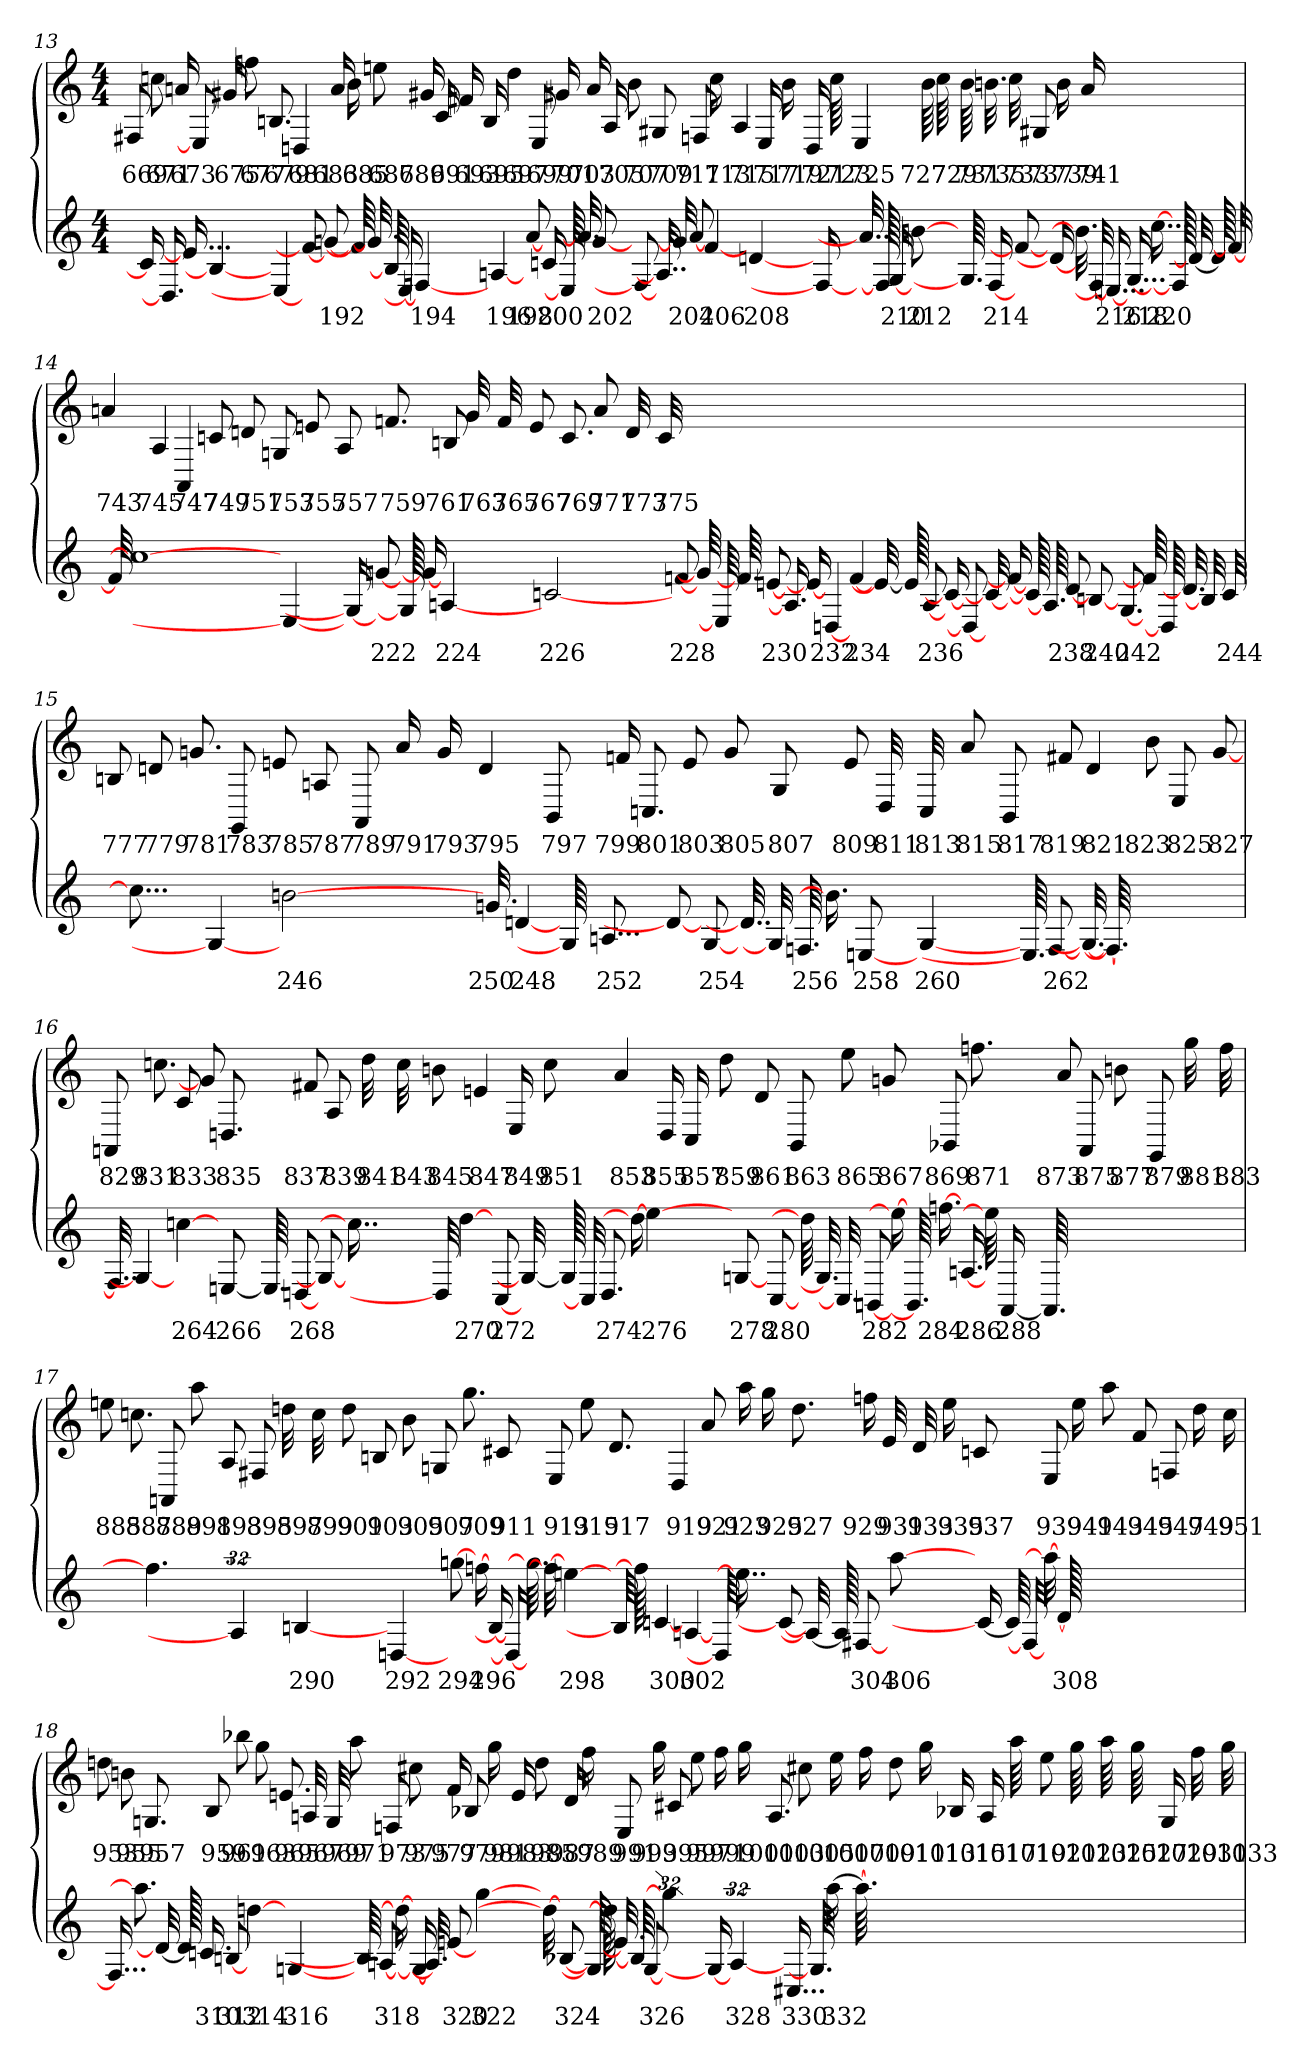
**kern	**text	**kern	**text
*part2	*part2	*part1	*part1
*staff2	*staff2	*staff1	*staff1
*clefG2	*	*clefG2	*
*M4/4	*	*M4/4	*
=13	=13	=13	=13
16...ryy	.	8F#X	669
16c]	.	.	.
.	.	8ccn	671
16.D]	.	.	.
.	.	16an	673
16...e]	.	.	.
.	.	8E]	.
4B-_	.	.	.
.	.	16g#X	675
.	.	8ffn	677
.	.	8.Bn	679
4E_	.	.	.
.	.	4Dn	681
8f_	.	.	.
[8gn	192	.	.
.	.	16a	683
.	.	16b	685
64f]	.	.	.
32.g]	.	.	.
.	.	8een	687
64B-]	.	.	.
16E_	.	.	.
[4Fn	194	.	.
.	.	16g#X	689
.	.	16c	691
.	.	16f#X	693
.	.	16B	695
[4An	196	.	.
.	.	4dd	697
[8a	198	.	.
.	.	8E	699
16cn	200	.	.
.	.	16g#X	701
128E]	.	.	.
32.a]	.	.	.
.	.	16a	703
[8g	202	.	.
.	.	16A	705
.	.	8b	707
8F_	.	.	.
.	.	8G#X	709
32..A]	.	.	.
32g]	.	.	.
[8a	204	.	.
.	.	8Fn	711
[4f	206	.	.
.	.	16cc	713
.	.	4A	715
[4dn	208	.	.
.	.	16E	717
.	.	16b	719
.	.	16D	721
16F_	.	.	.
.	.	64cc	723
.	.	4E	725
32..a]	.	.	.
128F]	.	.	.
[16G	210	.	.
[8bn	212	.	.
.	.	64b	727
.	.	64cc	729
64.G]	.	64b	731
.	.	32.bn	735
[16F	214	.	.
.	.	32cc	733
8f_	.	.	.
.	.	8G#X	737
16d_	.	.	.
.	.	16b	739
32.b]	.	.	.
.	.	16a	741
32F_	.	.	.
.	.	4..ryy	.
[16...En	216	.	.
[16...G	218	.	.
[16...cc	220	.	.
128F]	.	.	.
32d_	.	.	.
128d]	.	.	.
32f_	.	.	.
=14	=14	=14	=14
32ryy	.	4an	743
64f]	.	.	.
1cc_	.	.	.
.	.	4A	745
.	.	4AA	747
.	.	8cn	749
.	.	8dn	751
.	.	8Gn	753
4E_	.	.	.
.	.	8en	755
.	.	8A	757
16G_	.	.	.
[8gn	222	.	.
.	.	8.fn	759
128G]	.	.	.
16g_	.	.	.
[4An	224	.	.
.	.	8Bn	761
.	.	32g	763
.	.	32f	765
.	.	8e	767
[2cn	226	.	.
.	.	8.c	769
.	.	8a	771
.	.	32d	773
.	.	32c	775
.	.	0ryy	.
[8fn	228	.	.
64g]	.	.	.
64E]	.	.	.
64.f]	.	.	.
[8en	230	.	.
16.A]	.	.	.
16e_	.	.	.
[4Dn	232	.	.
[4f	234	.	.
32e_	.	.	.
128e]	.	.	.
[8A	236	.	.
16c_	.	.	.
8D_	.	.	.
32c_	.	.	.
16f_	.	.	.
128c]	.	.	.
64.A]	.	.	.
[8d	238	.	.
[8Bn	240	.	.
[8.G	242	.	.
64f]	.	.	.
64D]	.	.	.
32.d]	.	.	.
.	.	16ryy	.
32B]	.	.	.
32c	244	.	.
.	.	128ryy	.
=15	=15	=15	=15
16.ryy	.	8Bn	777
8...cc]	.	.	.
.	.	8dn	779
.	.	8.gn	781
4G_	.	.	.
.	.	8GG	783
.	.	8en	785
[2bn	246	.	.
.	.	8An	787
.	.	8AA	789
.	.	16a	791
.	.	16g	793
.	.	4d	795
32.gn	250	.	.
[4dn	248	.	.
.	.	8BB	797
64G]	.	.	.
8...An	252	.	.
.	.	16fn	799
.	.	8.Cn	801
8d_	.	.	.
.	.	8e	803
[8G	254	.	.
.	.	8g	805
32..d]	.	.	.
32G]	.	.	.
.	.	8G	807
64.Fn	256	.	.
16.b]	.	.	.
.	.	8e	809
64ryy	.	.	.
[8En	258	.	.
.	.	32D	811
[4G	260	32C	813
.	.	8a	815
.	.	8BB	817
64.E]	.	.	.
[8F	262	.	.
.	.	8f#X	819
32.G_	.	.	.
.	.	4d	821
64.F_	.	.	.
2ryy	.	.	.
.	.	8b	823
.	.	8E	825
.	.	[8g	827
16ryy	.	.	.
=16	=16	=16	=16
128ryy	.	8AAn	829
32..F]	.	.	.
4G_	.	.	.
.	.	8.ccn	831
[4ccn	264	8c	833
.	.	8g]	.
[8En	266	8.Dn	835
64.E]	.	.	.
[8Dn	268	.	.
.	.	8f#X	837
8G_	.	.	.
.	.	8A	839
16..cc]	.	.	.
.	.	32dd	841
.	.	32cc	843
.	.	8bn	845
32D]	.	.	.
[4dd	270	.	.
.	.	4en	847
[8C	272	.	.
.	.	16E	849
32G_	.	.	.
.	.	8cc	851
128G]	.	.	.
32C]	.	.	.
8.D	274	.	.
.	.	4a	853
16dd_	.	.	.
[4ee	276	.	.
.	.	16D	855
.	.	16C	857
.	.	8dd	859
[8Gn	278	.	.
.	.	8d	861
[8C	280	.	.
.	.	8BB	863
64dd]	.	.	.
32.G]	.	.	.
32.C]	.	.	.
.	.	8ee	865
[8BBn	282	.	.
.	.	8gn	867
16ee_	.	.	.
64.BB]	.	.	.
[16.ffn	284	.	.
.	.	8BB-X	869
[16.An	286	.	.
.	.	8.ffn	871
64ee]	.	.	.
[16AA	288	.	.
64.AA]	.	.	.
2ryy	.	.	.
.	.	8a	873
.	.	8AA	875
.	.	8bn	877
.	.	8GG	879
16.ryy	.	.	.
.	.	32gg	881
.	.	32ff	883
=17	=17	=17	=17
8..ryy	.	8een	885
.	.	8.ccn	887
4.ff]	.	.	.
.	.	8AAn	889
.	.	8aa	891
.	.	8A	893
128%31A]	.	.	.
.	.	8F#X	895
.	.	32ddn	897
[4Bn	290	.	.
.	.	32cc	899
.	.	8dd	901
.	.	8Bn	903
[4Dn	292	.	.
.	.	8b	905
.	.	8Gn	907
[8ggn	294	.	.
.	.	8.gg	909
[16ffn	296	.	.
16B_	.	.	.
.	.	8c#X	911
16D_	.	.	.
64.gg]	.	.	.
32ff_	.	.	.
.	.	8E	913
[4een	298	.	.
.	.	8ee	915
.	.	8.d	917
64B]	.	.	.
128ff]	.	.	.
[4cn	300	.	.
.	.	4D	919
[4An	302	.	.
.	.	8a	921
64D]	.	.	.
16..ee]	.	.	.
.	.	16aa	923
.	.	16gg	925
8c_	.	.	.
.	.	8.dd	927
32A_	.	.	.
128A]	.	.	.
[8F#X	304	.	.
.	.	16ffn	929
.	.	32e	931
[8aa	306	.	.
.	.	32d	933
.	.	16ee	935
.	.	8cn	937
16c_	.	.	.
64c]	.	.	.
32F#_	.	.	.
32aa_	.	8E	939
[128d	308	.	.
2ryy	.	.	.
.	.	16ee	941
.	.	8aa	943
.	.	8f	945
.	.	8Fn	947
8ryy	.	.	.
.	.	16dd	949
.	.	16cc	951
64.ryy	.	.	.
=18	=18	=18	=18
32..ryy	.	8ddn	953
16...F#]	.	.	.
.	.	8bn	955
8.aa]	.	.	.
.	.	8.Gn	957
32d_	.	.	.
128d]	.	.	.
16.cn	310	.	.
.	.	8B	959
[8Bn	312	.	.
.	.	8bb-X	961
[4ddn	314	.	.
.	.	8gg	963
.	.	8.en	965
[4Gn	316	.	.
.	.	32An	967
.	.	32G	969
.	.	8aa	971
64.B]	.	.	.
[8An	318	.	.
.	.	8Fn	973
16dd_	.	.	.
.	.	8cc#X	975
16G_	.	.	.
32.A]	.	.	.
[8en	320	16f	977
.	.	8B-X	979
[4gg	322	.	.
.	.	16gg	981
.	.	16e	983
.	.	8dd	985
32dd_	.	.	.
[8B-X	324	.	.
.	.	16d	987
.	.	16ff	989
128G]	.	.	.
128dd]	.	.	.
32.e]	.	.	.
.	.	8E	991
64B-]	.	.	.
[8G	326	.	.
.	.	16gg	993
128%31gg]	.	.	.
.	.	8c#X	995
.	.	8ee	997
16G_	.	.	.
.	.	16ff	999
[128%31A	328	.	.
.	.	16gg	1001
.	.	8.A	1003
16...C#X	330	.	.
.	.	8cc#X	1005
64.G]	.	.	.
[16aa	332	.	.
.	.	16ee	1007
64.aa_	.	.	.
.	.	16ff	1009
2ryy	.	.	.
.	.	8dd	1011
.	.	16gg	1013
.	.	16B-X	1015
.	.	16A	1017
.	.	64aa	1019
.	.	8ee	1021
8ryy	.	.	.
.	.	64gg	1023
.	.	64aa	1025
.	.	64gg	1027
.	.	16G	1029
.	.	32ff	1031
32..ryy	.	.	.
.	.	32gg	1033
=	=	=	=
*-	*-	*-	*-
